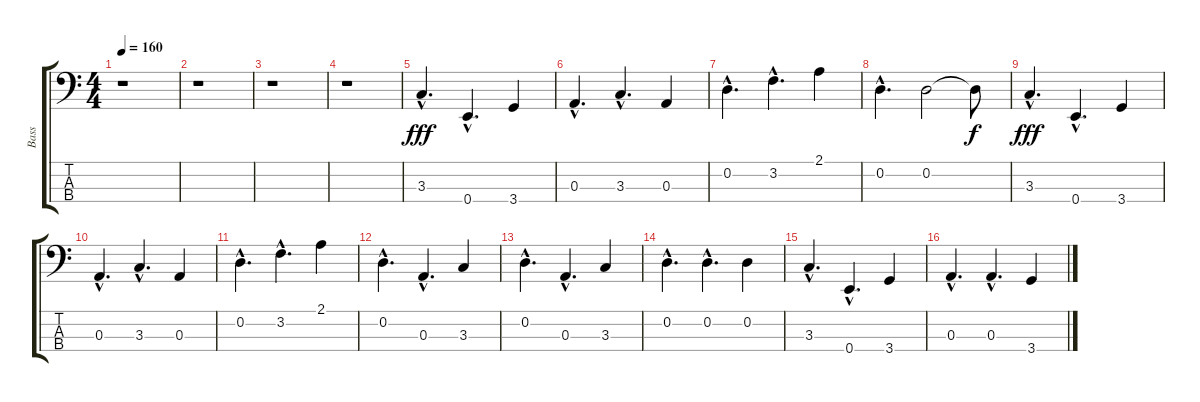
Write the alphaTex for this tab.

\track ("Bass" "Bass") {instrument electricbassfinger}
\staff {score tabs}
\tuning (G2 D2 A1 E1) {hide}
\ts (4 4)
\section ("" "")
\tempo 160
\clef f4
\ks c
r.1{dy fff instrument electricbassfinger} |
r.1 |
r.1 |
r.1 |
3.3{hac}.4{d} 0.4{hac}.4{d} 3.4.4 |
0.3{hac}.4{d} 3.3{hac}.4{d} 0.3.4 |
0.2{hac}.4{d} 3.2{hac}.4{d} 2.1.4 |
0.2{hac}.4{d} 0.2.2 0.2{t}.8{dy f} |
3.3{hac}.4{d dy fff} 0.4{hac}.4{d} 3.4.4 |
0.3{hac}.4{d} 3.3{hac}.4{d} 0.3.4 |
0.2{hac}.4{d} 3.2{hac}.4{d} 2.1.4 |
0.2{hac}.4{d} 0.3{hac}.4{d} 3.3.4 |
0.2{hac}.4{d} 0.3{hac}.4{d} 3.3.4 |
0.2{hac}.4{d} 0.2{hac}.4{d} 0.2.4 |
3.3{hac}.4{d} 0.4{hac}.4{d} 3.4.4 |
0.3{hac}.4{d} 0.3{hac}.4{d} 3.4.4
